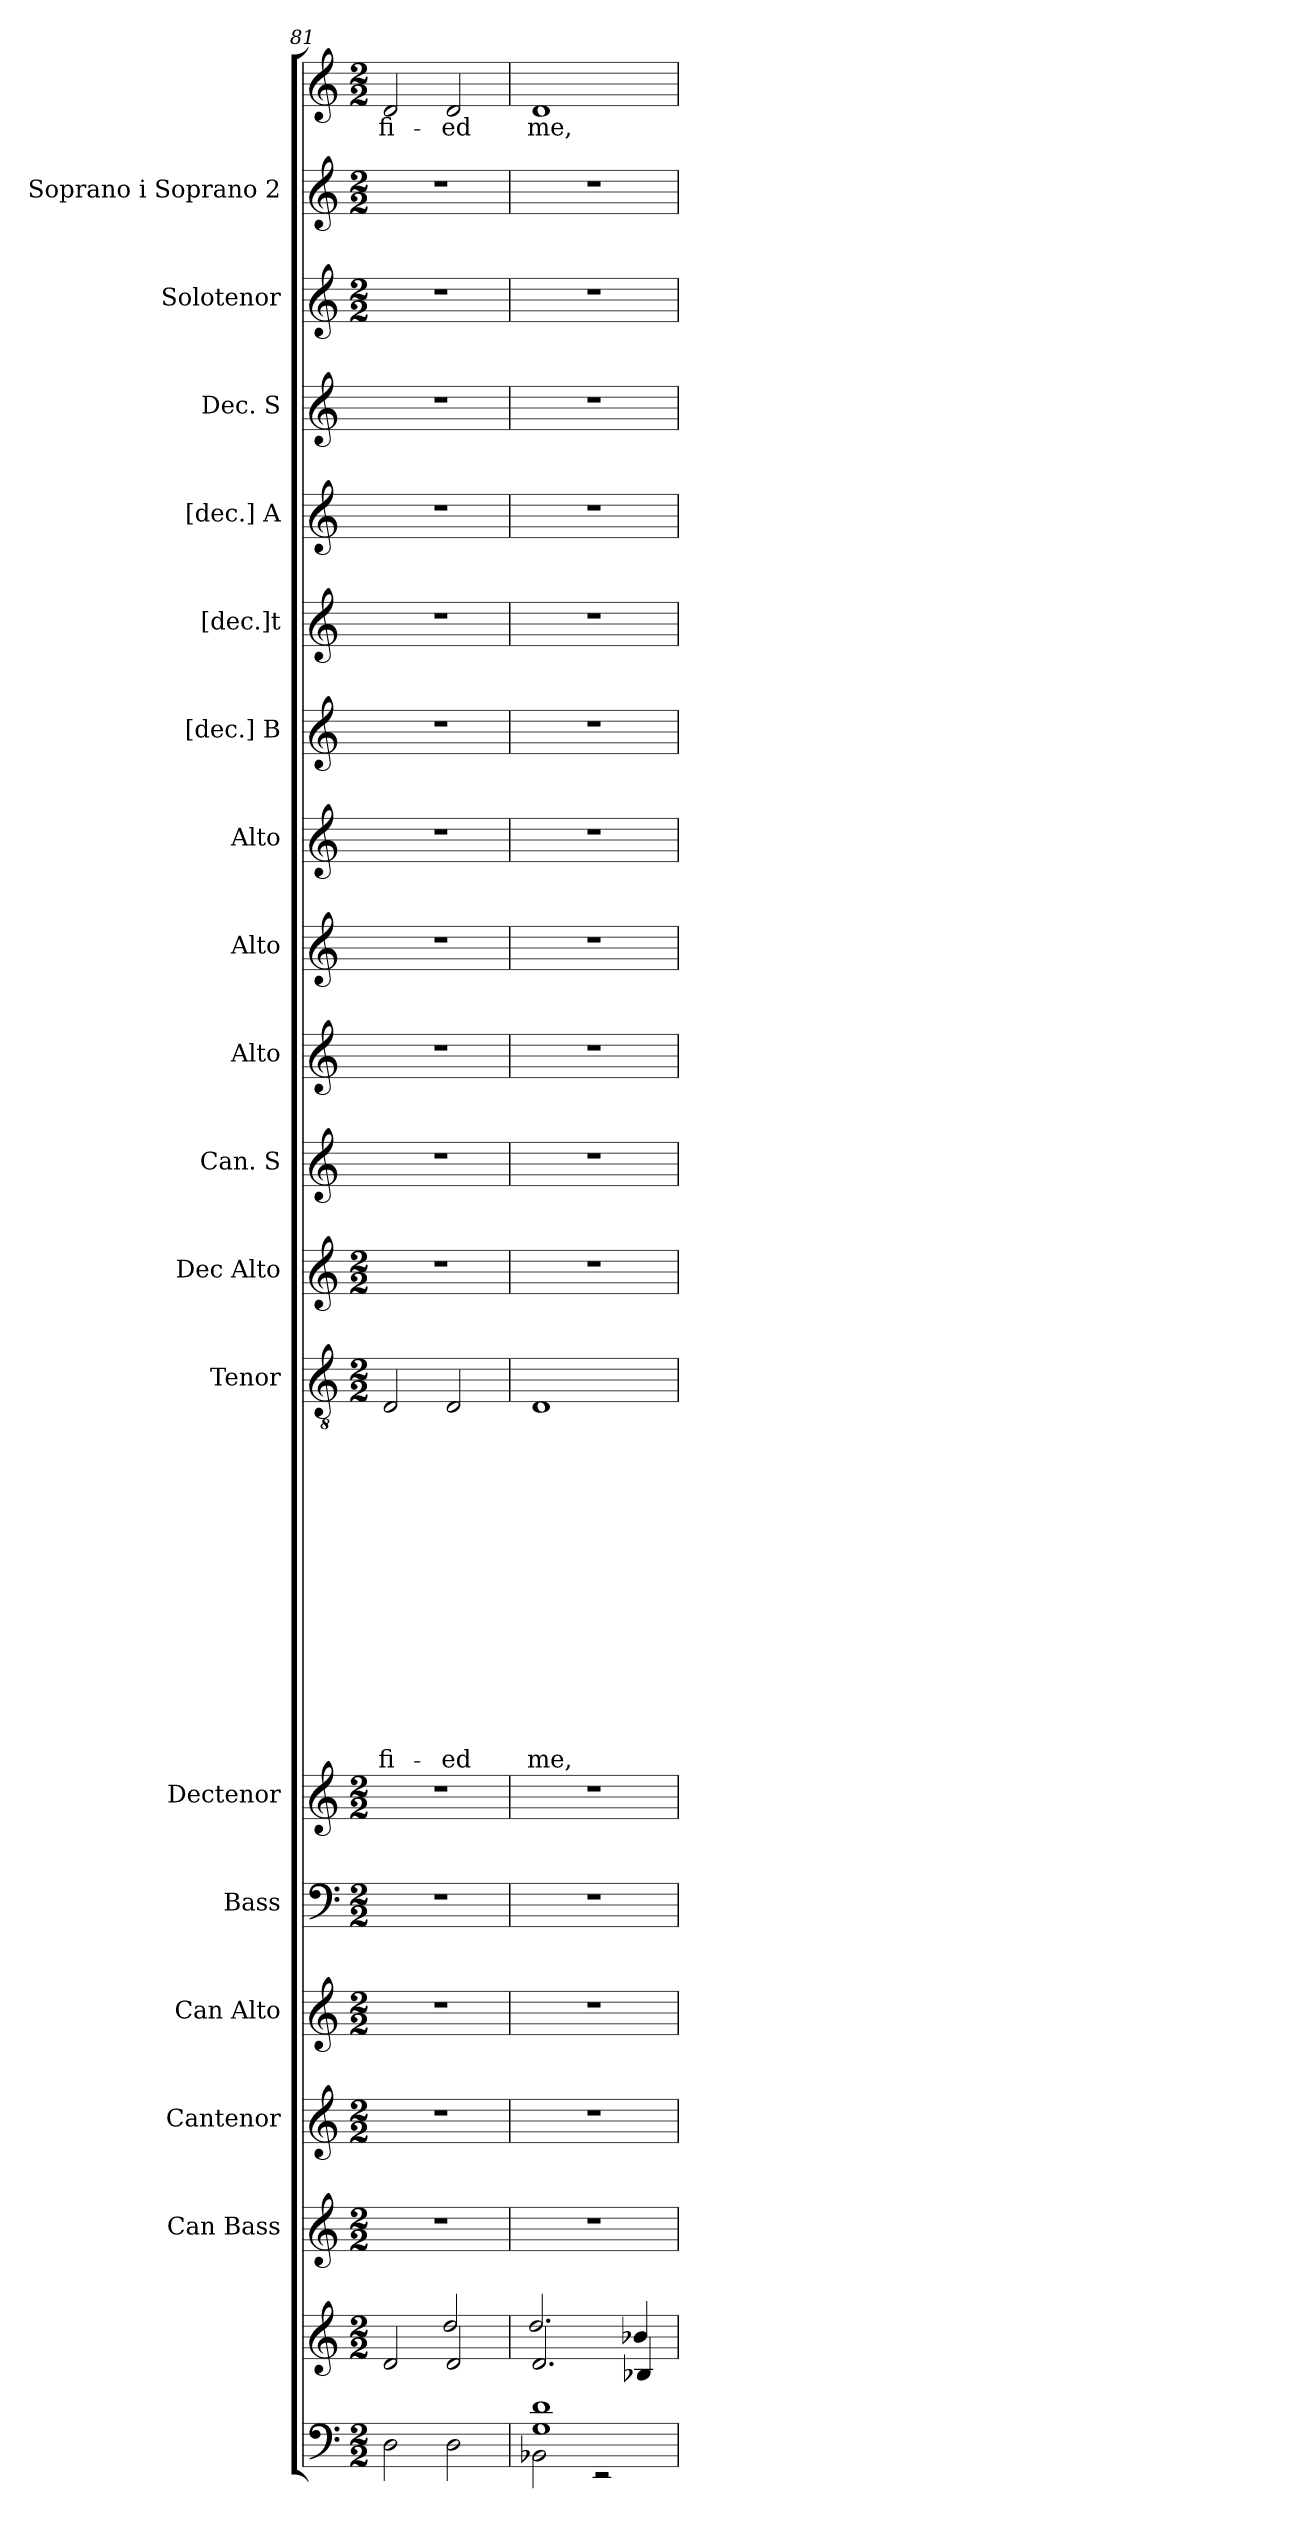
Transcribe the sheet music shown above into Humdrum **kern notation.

**kern	**kern	**kern	**kern	**kern	**kern	**kern	**kern	**text	**text	**text	**text	**text	**text	**text	**text	**text	**text	**text	**text	**text	**text	**text	**kern	**kern	**kern	**kern	**kern	**kern	**kern	**kern	**kern	**kern	**kern	**kern	**text
*part19	*part18	*part17	*part16	*part15	*part14	*part13	*part12	*part12	*part12	*part12	*part12	*part12	*part12	*part12	*part12	*part12	*part12	*part12	*part12	*part12	*part12	*part12	*part11	*part10	*part9	*part8	*part7	*part6	*part5	*part4	*part3	*part2	*part1	*part1	*part1
*staff20	*staff19	*staff18	*staff17	*staff16	*staff15	*staff14	*staff13	*staff13	*staff13	*staff13	*staff13	*staff13	*staff13	*staff13	*staff13	*staff13	*staff13	*staff13	*staff13	*staff13	*staff13	*staff13	*staff12	*staff11	*staff10	*staff9	*staff8	*staff7	*staff6	*staff5	*staff4	*staff3	*staff2	*staff1	*staff1
*	*	*I"Can Bass	*I"Cantenor	*I"Can Alto	*I"Bass	*I"Dectenor	*I"Tenor	*	*	*	*	*	*	*	*	*	*	*	*	*	*	*	*I"Dec Alto	*I"Can. S	*I"Alto	*I"Alto	*I"Alto	*I"[dec.] B	*I"[dec.]t	*I"[dec.] A	*I"Dec. S	*I"Solotenor	*I"Soprano i Soprano 2	*	*
*	*	*	*	*I'Can Alto	*I'Bass	*I'Dectenor	*	*	*	*	*	*	*	*	*	*	*	*	*	*	*	*	*I'Dec Alto	*	*	*	*	*	*	*	*	*	*I'Si	*	*
!!LO:LB:g=z
*clefF4	*clefG2	*clefG2	*clefG2	*clefG2	*clefF4	*clefG2	*clefGv2	*	*	*	*	*	*	*	*	*	*	*	*	*	*	*	*clefG2	*clefG2	*clefG2	*clefG2	*clefG2	*clefG2	*clefG2	*clefG2	*clefG2	*clefG2	*clefG2	*clefG2	*
*k[]	*k[]	*k[]	*k[]	*k[]	*k[]	*k[]	*k[]	*	*	*	*	*	*	*	*	*	*	*	*	*	*	*	*k[]	*k[]	*k[]	*k[]	*k[]	*k[]	*k[]	*k[]	*k[]	*k[]	*k[]	*k[]	*
*C:	*C:	*C:	*C:	*C:	*C:	*C:	*C:	*	*	*	*	*	*	*	*	*	*	*	*	*	*	*	*C:	*C:	*C:	*C:	*C:	*C:	*C:	*C:	*C:	*C:	*C:	*C:	*
*M2/2	*M2/2	*M2/2	*M2/2	*M2/2	*M2/2	*M2/2	*M2/2	*	*	*	*	*	*	*	*	*	*	*	*	*	*	*	*M2/2	*	*	*	*	*	*	*	*	*M2/2	*M2/2	*M2/2	*
=81	=81	=81	=81	=81	=81	=81	=81	=81	=81	=81	=81	=81	=81	=81	=81	=81	=81	=81	=81	=81	=81	=81	=81	=81	=81	=81	=81	=81	=81	=81	=81	=81	=81	=81	=81
*	*^	*	*	*	*	*	*	*	*	*	*	*	*	*	*	*	*	*	*	*	*	*	*	*	*	*	*	*	*	*	*	*	*	*	*
!	!	!	!	!	!	!	!	!	!	!	!	!	!	!	!	!	!	!	!	!	!	!	!LO:LY:b	!	!	!	!	!	!	!	!	!	!	!	!	!LO:LY:b
2D\	2d/	2ryy	1r	1r	1r	1r	1r	2D/	.	.	.	.	.	.	.	.	.	.	.	.	.	.	-fi-	1r	1r	1r	1r	1r	1r	1r	1r	1r	1r	1r	2d/	-fi-
!	!	!	!	!	!	!	!	!	!	!	!	!	!	!	!	!	!	!	!	!	!	!	!LO:LY:b	!	!	!	!	!	!	!	!	!	!	!	!	!LO:LY:b
2D\	2d/	2dd/	.	.	.	.	.	2D/	.	.	.	.	.	.	.	.	.	.	.	.	.	.	-ed	.	.	.	.	.	.	.	.	.	.	.	2d/	-ed
=82	=82	=82	=82	=82	=82	=82	=82	=82	=82	=82	=82	=82	=82	=82	=82	=82	=82	=82	=82	=82	=82	=82	=82	=82	=82	=82	=82	=82	=82	=82	=82	=82	=82	=82	=82	=82
*^	*	*	*	*	*	*	*	*	*	*	*	*	*	*	*	*	*	*	*	*	*	*	*	*	*	*	*	*	*	*	*	*	*	*	*	*
!	!	!	!	!	!	!	!	!	!	!	!	!	!	!	!	!	!	!	!	!	!	!	!	!LO:LY:b	!	!	!	!	!	!	!	!	!	!	!	!	!LO:LY:b
1G 1d	2BB-X\	2.d/	2.dd/	1r	1r	1r	1r	1r	1D	.	.	.	.	.	.	.	.	.	.	.	.	.	.	me,	1r	1r	1r	1r	1r	1r	1r	1r	1r	1r	1r	1d	me,
.	2rEE	.	.	.	.	.	.	.	.	.	.	.	.	.	.	.	.	.	.	.	.	.	.	.	.	.	.	.	.	.	.	.	.	.	.	.	.
.	.	4B-X/	4b-X/	.	.	.	.	.	.	.	.	.	.	.	.	.	.	.	.	.	.	.	.	.	.	.	.	.	.	.	.	.	.	.	.	.	.
*v	*v	*	*	*	*	*	*	*	*	*	*	*	*	*	*	*	*	*	*	*	*	*	*	*	*	*	*	*	*	*	*	*	*	*	*	*	*
*	*v	*v	*	*	*	*	*	*	*	*	*	*	*	*	*	*	*	*	*	*	*	*	*	*	*	*	*	*	*	*	*	*	*	*	*	*
=	=	=	=	=	=	=	=	=	=	=	=	=	=	=	=	=	=	=	=	=	=	=	=	=	=	=	=	=	=	=	=	=	=	=	=
*-	*-	*-	*-	*-	*-	*-	*-	*-	*-	*-	*-	*-	*-	*-	*-	*-	*-	*-	*-	*-	*-	*-	*-	*-	*-	*-	*-	*-	*-	*-	*-	*-	*-	*-	*-
